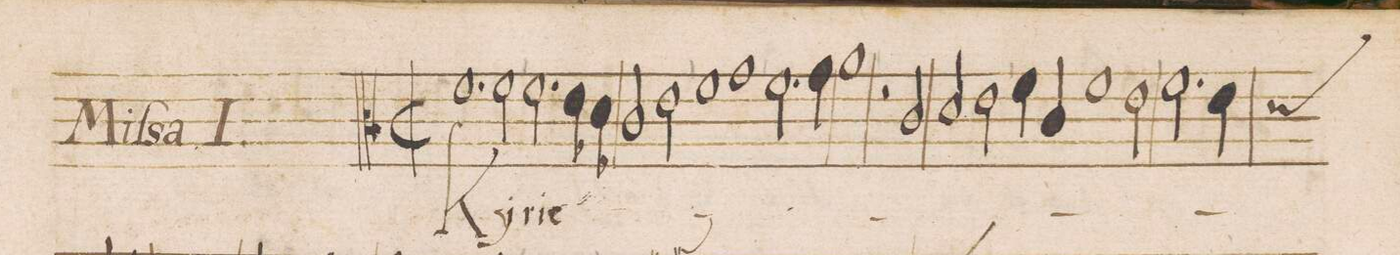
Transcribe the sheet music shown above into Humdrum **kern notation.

**kern	**text
*I"ALTVS	*
*clefC3	*
*k[b-]	*
*met(C|)	*
*M2/1	*
1.f	Kẏ-
*2\right	*
2f,<\	-ri-
=2-	=2-
2.f\	-e
8e\	.
8d\	.
2c/	.
2e,<\	.
=3-	=3-
1f	.
1g,<	.
=4-	=4-
2.f\	.
4g\	.
1a	.
=5-	=5-
2r	.
2c/	.
2d,</	.
2e\	.
=6-	=6-
4f\	.
4c/	.
1f	.
2e\	.
=7-	=7-
2.f\	.
*custos:d	*
4e\	.
*-	*-
